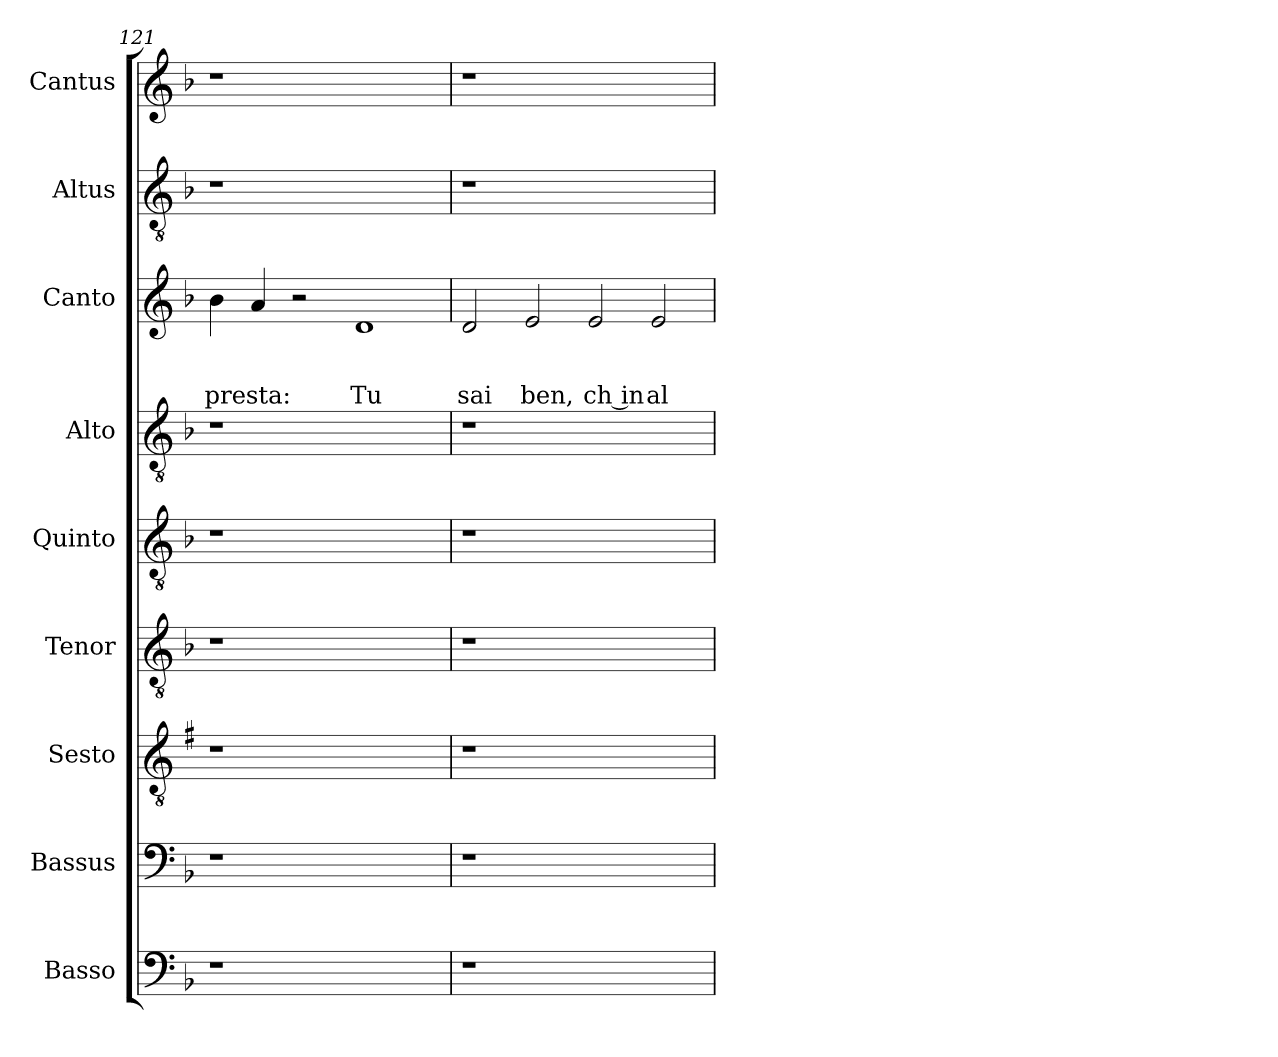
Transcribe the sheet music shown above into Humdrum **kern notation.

**kern	**kern	**kern	**kern	**kern	**kern	**kern	**text	**text	**text	**kern	**kern
*part9	*part8	*part7	*part6	*part5	*part4	*part3	*part3	*part3	*part3	*part2	*part1
*staff9	*staff8	*staff7	*staff6	*staff5	*staff4	*staff3	*staff3	*staff3	*staff3	*staff2	*staff1
*I"Basso	*I"Bassus	*I"Sesto	*I"Tenor	*I"Quinto	*I"Alto	*I"Canto	*	*	*	*I"Altus	*I"Cantus
*	*	*I'Sesto	*I'Tenor	*I'Quinto	*I'Alto	*I'Canto	*	*	*	*I'Altus	*I'Cantus
*clefF4	*clefF4	*clefGv2	*clefGv2	*clefGv2	*clefGv2	*clefG2	*	*	*	*clefGv2	*clefG2
*k[b-]	*k[b-]	*k[f#]	*k[b-]	*k[b-]	*k[b-]	*k[b-]	*	*	*	*k[b-]	*k[b-]
*F:	*F:	*G:	*F:	*F:	*F:	*F:	*	*	*	*F:	*F:
=121	=121	=121	=121	=121	=121	=121	=121	=121	=121	=121	=121
!	!	!	!	!	!	!	!	!	!LO:LY:b	!	!
1r	1r	1r	1r	1r	1r	4b-\	.	.	pre	1r	1r
!	!	!	!	!	!	!	!	!	!LO:LY:b	!	!
.	.	.	.	.	.	4a/	.	.	sta:	.	.
.	.	.	.	.	.	2r	.	.	.	.	.
!	!	!	!	!	!	!	!	!	!LO:LY:b	!	!
1ryy	1ryy	1ryy	1ryy	1ryy	1ryy	1d	.	.	Tu	1ryy	1ryy
=122	=122	=122	=122	=122	=122	=122	=122	=122	=122	=122	=122
!	!	!	!	!	!	!	!	!	!LO:LY:b	!	!
1r	1r	1r	1r	1r	1r	2d/	.	.	sai	1r	1r
!	!	!	!	!	!	!	!	!	!LO:LY:b	!	!
.	.	.	.	.	.	2e/	.	.	ben,	.	.
!	!	!	!	!	!	!	!	!	!LO:LY:b:rj	!	!
1ryy	1ryy	1ryy	1ryy	1ryy	1ryy	2e/	.	.	ch in	1ryy	1ryy
!	!	!	!	!	!	!	!	!	!LO:LY:b	!	!
.	.	.	.	.	.	2e/	.	.	al	.	.
=	=	=	=	=	=	=	=	=	=	=	=
*-	*-	*-	*-	*-	*-	*-	*-	*-	*-	*-	*-
